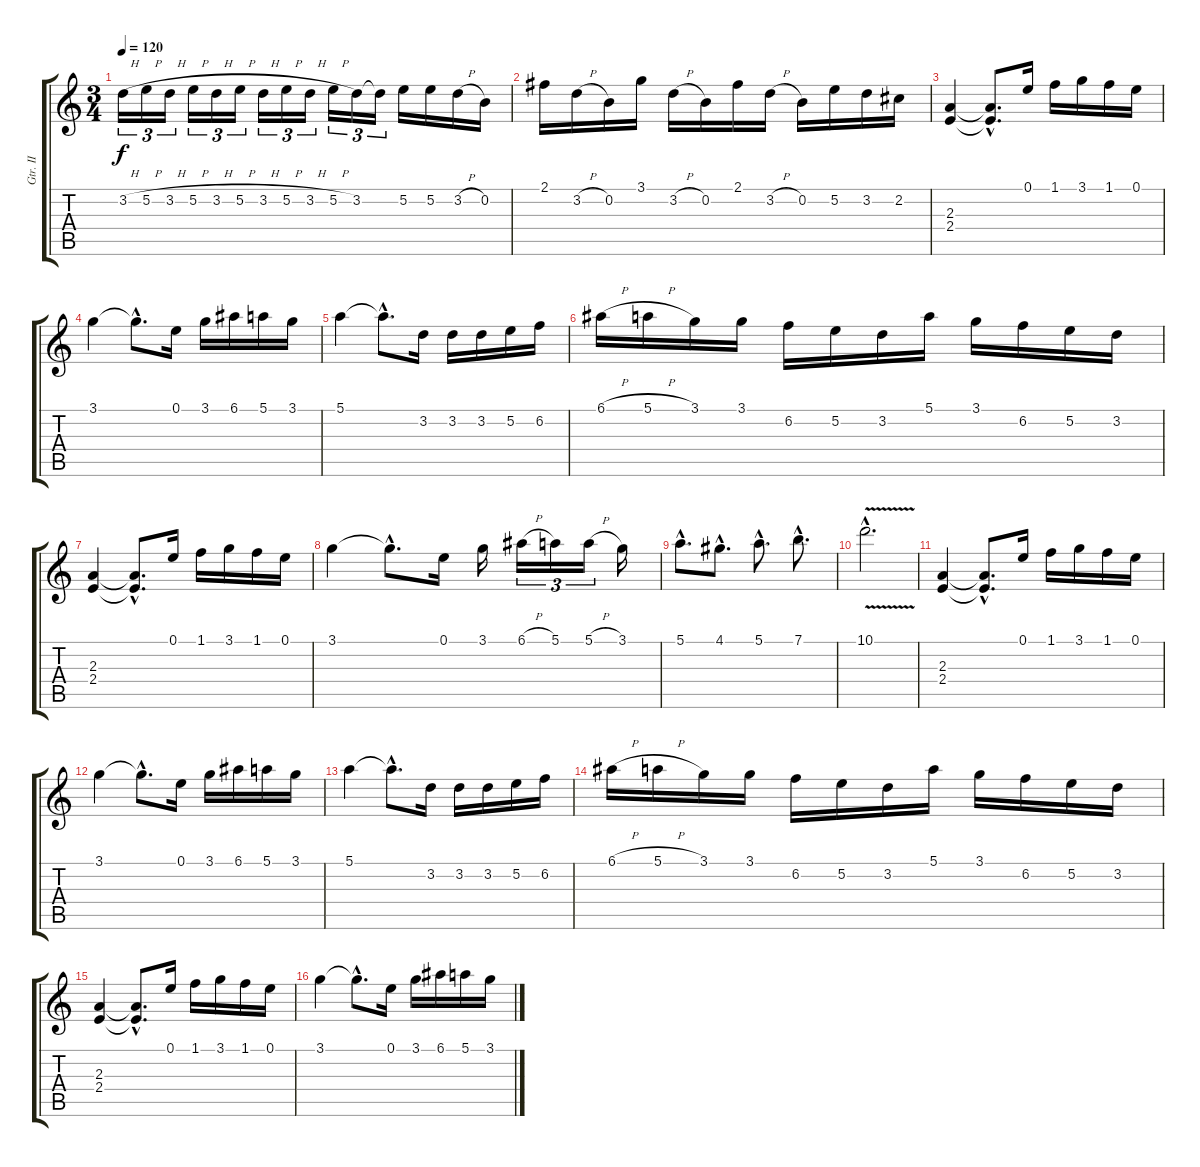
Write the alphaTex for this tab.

\track ("Gtr. II" "Gtr. II") {instrument distortionguitar}
\staff {score tabs}
\tuning (E4 B3 G3 D3 A2 E2) {hide}
\ts (3 4)
\tempo 120
\clef g2
\ks c
3.2{h}.16{tu (3 2) dy f} 5.2{h}.16{tu (3 2)} 3.2{h}.16{tu (3 2)} 5.2{h}.16{tu (3 2)} 3.2{h}.16{tu (3 2)} 5.2{h}.16{tu (3 2)} 3.2{h}.16{tu (3 2)} 5.2{h}.16{tu (3 2)} 3.2{h}.16{tu (3 2)} 5.2{h}.16{tu (3 2)} 3.2.16{tu (3 2)} 3.2{t}.16{tu (3 2)} 5.2.16 5.2.16 3.2{h}.16 0.2.16 |
2.1.16 3.2{h}.16 0.2.16 3.1.16 3.2{h}.16 0.2.16 2.1.16 3.2{h}.16 0.2.16 5.2.16 3.2.16 2.2.16 |
(2.3 2.4).4 (2.3{hac t} 2.4{hac t}).8{d} 0.1.16 1.1.16 3.1.16 1.1.16 0.1.16 |
3.1.4 3.1{hac t}.8{d} 0.1.16 3.1.16 6.1.16 5.1.16 3.1.16 |
5.1.4 5.1{hac t}.8{d} 3.2.16 3.2.16 3.2.16 5.2.16 6.2.16 |
6.1{h}.16 5.1{h}.16 3.1.16 3.1.16 6.2.16 5.2.16 3.2.16 5.1.16 3.1.16 6.2.16 5.2.16 3.2.16 |
(2.3 2.4).4 (2.3{hac t} 2.4{hac t}).8{d} 0.1.16 1.1.16 3.1.16 1.1.16 0.1.16 |
3.1.4 3.1{hac t}.8{d} 0.1.16 3.1.16 6.1{h}.16{tu (3 2)} 5.1.16{tu (3 2)} 5.1{h}.16{tu (3 2)} 3.1.16 |
5.1{hac}.8{d} 4.1{hac}.8{d} 5.1{hac}.8{d} 7.1{hac}.8{d} |
10.1{v hac}.2{d} |
(2.3 2.4).4 (2.3{hac t} 2.4{hac t}).8{d} 0.1.16 1.1.16 3.1.16 1.1.16 0.1.16 |
3.1.4 3.1{hac t}.8{d} 0.1.16 3.1.16 6.1.16 5.1.16 3.1.16 |
5.1.4 5.1{hac t}.8{d} 3.2.16 3.2.16 3.2.16 5.2.16 6.2.16 |
6.1{h}.16 5.1{h}.16 3.1.16 3.1.16 6.2.16 5.2.16 3.2.16 5.1.16 3.1.16 6.2.16 5.2.16 3.2.16 |
(2.3 2.4).4 (2.3{hac t} 2.4{hac t}).8{d} 0.1.16 1.1.16 3.1.16 1.1.16 0.1.16 |
3.1.4 3.1{hac t}.8{d} 0.1.16 3.1.16 6.1.16 5.1.16 3.1.16
